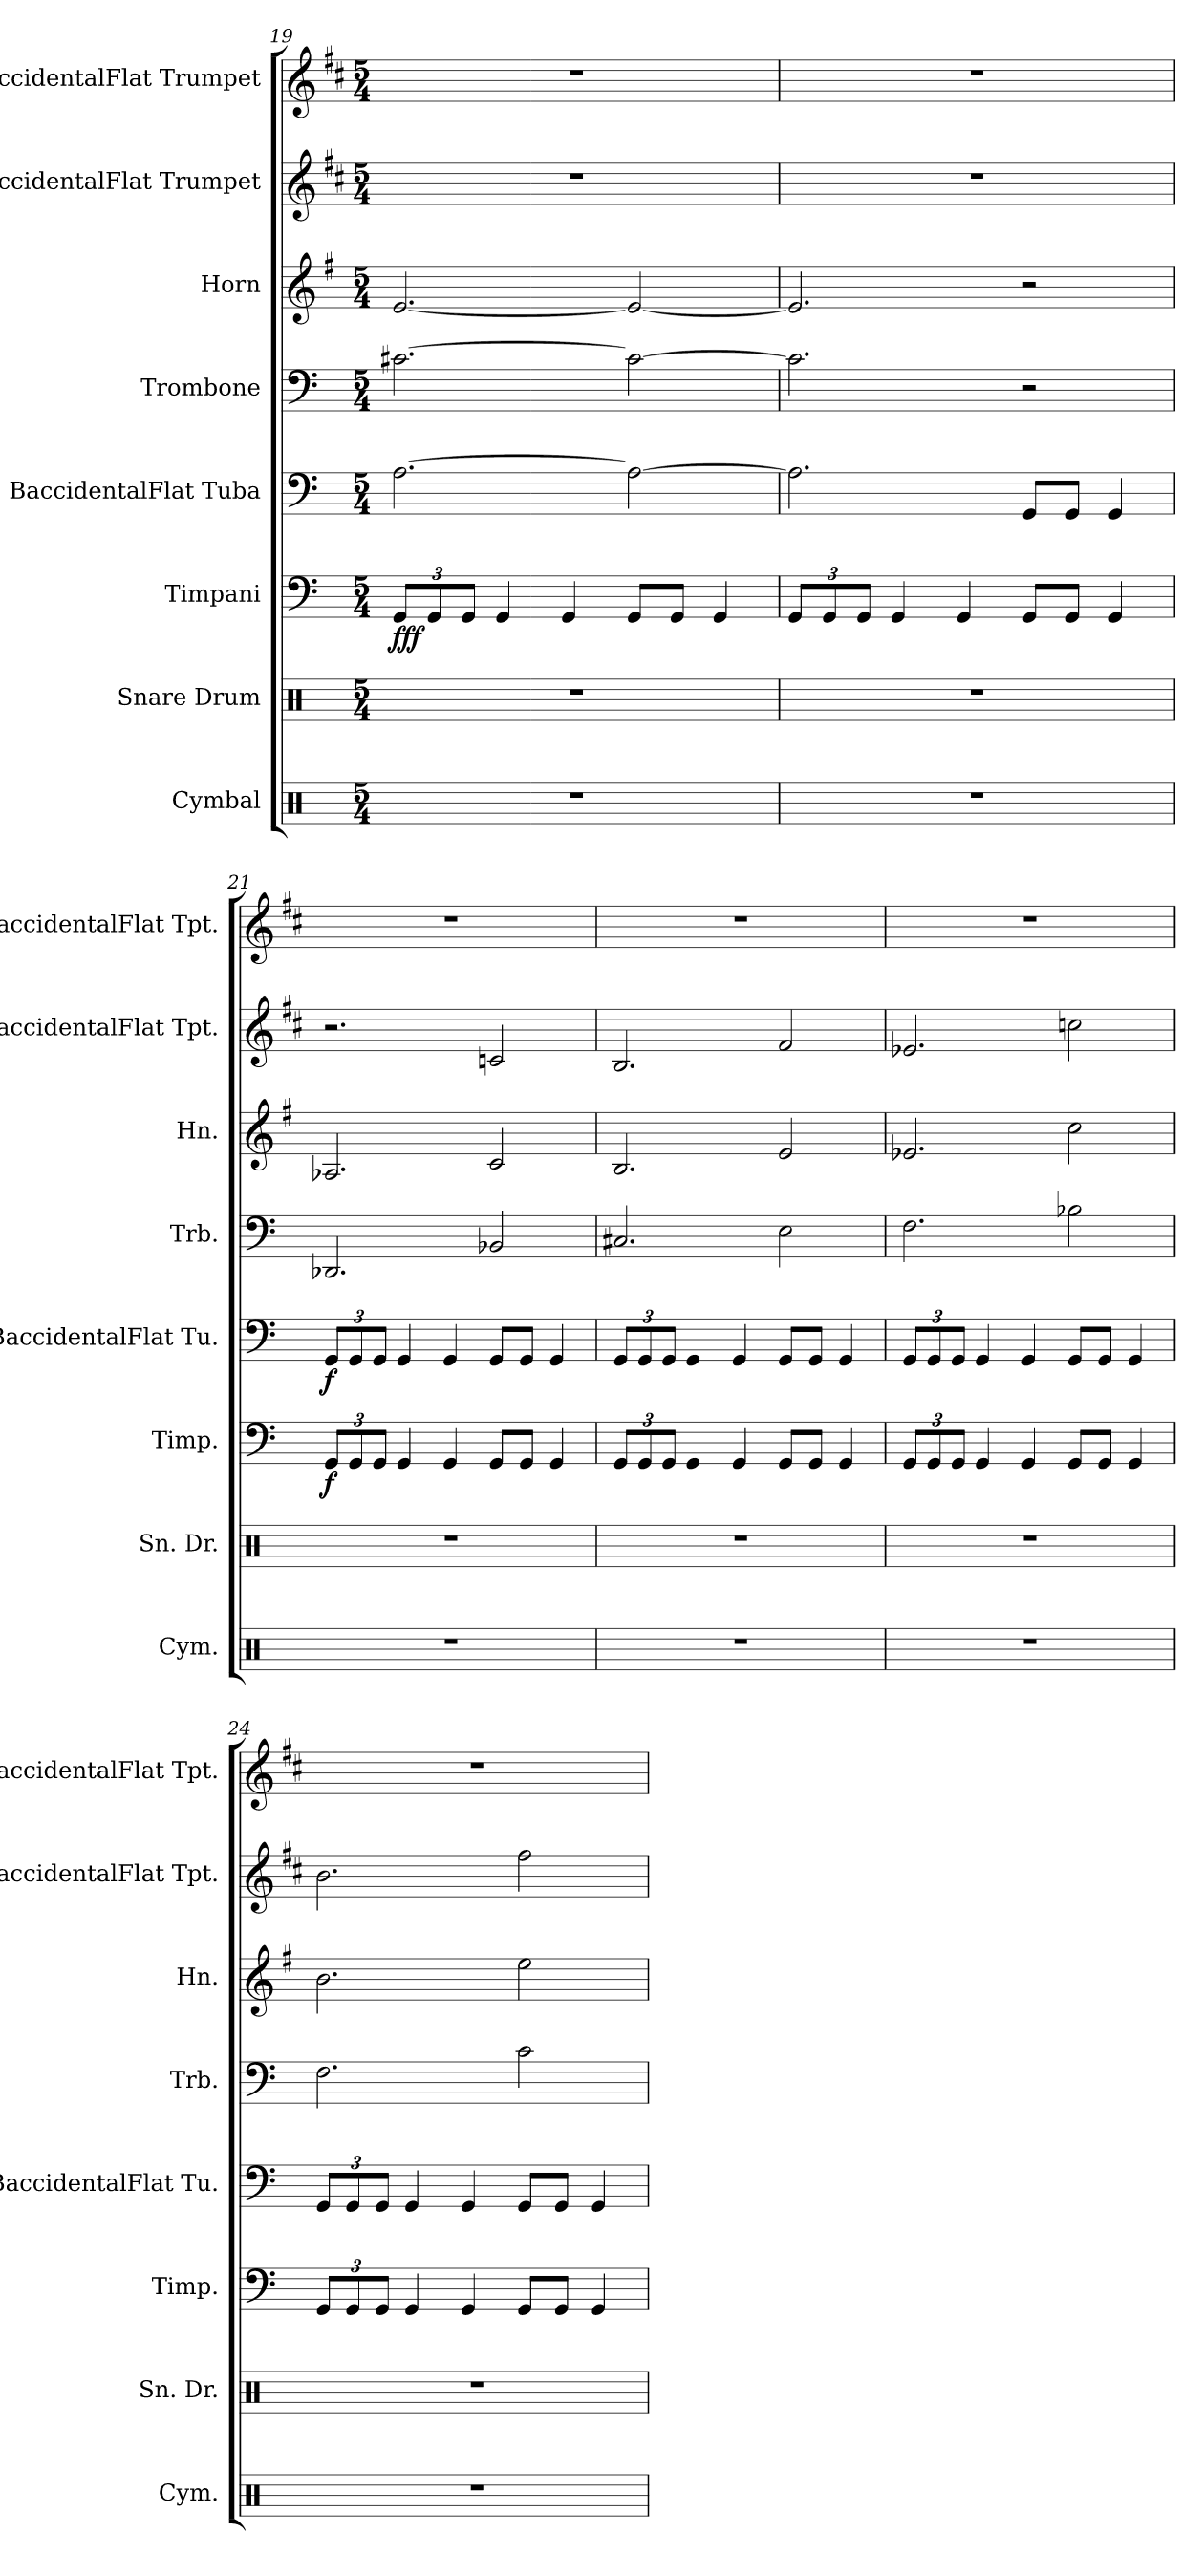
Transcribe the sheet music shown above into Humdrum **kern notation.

**kern	**kern	**kern	**dynam	**kern	**dynam	**kern	**kern	**kern	**kern
*part8	*part7	*part6	*part6	*part5	*part5	*part4	*part3	*part2	*part1
*staff8	*staff7	*staff6	*staff6	*staff5	*staff5	*staff4	*staff3	*staff2	*staff1
*I"Cymbal	*I"Snare Drum	*I"Timpani	*	*I"BaccidentalFlat Tuba	*	*I"Trombone	*I"Horn	*I"BaccidentalFlat Trumpet	*I"BaccidentalFlat Trumpet
*I'Cym.	*I'Sn. Dr.	*I'Timp.	*	*I'BaccidentalFlat Tu.	*	*I'Trb.	*I'Hn.	*I'BaccidentalFlat Tpt.	*I'BaccidentalFlat Tpt.
!!LO:LB:g=z
*clefX	*clefX	*clefF4	*	*clefF4	*	*clefF4	*clefG2	*clefG2	*clefG2
*	*	*	*	*	*	*	*ITrd4c7	*ITrd1c2	*ITrd1c2
*k[]	*k[]	*k[]	*	*k[]	*	*k[]	*k[]	*k[]	*k[]
*M5/4	*M5/4	*M5/4	*	*M5/4	*	*M5/4	*M5/4	*M5/4	*M5/4
*	*	*Xbrackettup	*	*	*	*	*	*	*
=19	=19	=19	=19	=19	=19	=19	=19	=19	=19
!	!	!	!LO:DY:b	!	!	!	!	!	!
4%5r	4%5r	12GG/L	fff	[2.A\	.	[2.c#X\	[2.A/	4%5r	4%5r
.	.	12GG/	.	.	.	.	.	.	.
.	.	12GG/J	.	.	.	.	.	.	.
.	.	4GG/	.	.	.	.	.	.	.
.	.	4GG/	.	.	.	.	.	.	.
.	.	8GG/L	.	2A\_	.	2c#\_	2A/_	.	.
.	.	8GG/J	.	.	.	.	.	.	.
.	.	4GG/	.	.	.	.	.	.	.
=20	=20	=20	=20	=20	=20	=20	=20	=20	=20
4%5r	4%5r	12GG/L	.	2.A\]	.	2.c#\]	2.A/]	4%5r	4%5r
.	.	12GG/	.	.	.	.	.	.	.
.	.	12GG/J	.	.	.	.	.	.	.
.	.	4GG/	.	.	.	.	.	.	.
.	.	4GG/	.	.	.	.	.	.	.
.	.	8GG/L	.	8GG/L	.	2r	2r	.	.
.	.	8GG/J	.	8GG/J	.	.	.	.	.
.	.	4GG/	.	4GG/	.	.	.	.	.
=21	=21	=21	=21	=21	=21	=21	=21	=21	=21
*	*	*	*	*Xbrackettup	*	*	*	*	*
!	!	!	!LO:DY:b	!	!LO:DY:b	!	!	!	!
4%5r	4%5r	12GG/L	f	12GG/L	f	2.DD-X/	2.D-X/	2.r	4%5r
.	.	12GG/	.	12GG/	.	.	.	.	.
.	.	12GG/J	.	12GG/J	.	.	.	.	.
.	.	4GG/	.	4GG/	.	.	.	.	.
.	.	4GG/	.	4GG/	.	.	.	.	.
.	.	8GG/L	.	8GG/L	.	2BB-X/	2F/	2B-X/	.
.	.	8GG/J	.	8GG/J	.	.	.	.	.
.	.	4GG/	.	4GG/	.	.	.	.	.
=22	=22	=22	=22	=22	=22	=22	=22	=22	=22
4%5r	4%5r	12GG/L	.	12GG/L	.	2.C#X/	2.E/	2.A/	4%5r
.	.	12GG/	.	12GG/	.	.	.	.	.
.	.	12GG/J	.	12GG/J	.	.	.	.	.
.	.	4GG/	.	4GG/	.	.	.	.	.
.	.	4GG/	.	4GG/	.	.	.	.	.
.	.	8GG/L	.	8GG/L	.	2E\	2A/	2e/	.
.	.	8GG/J	.	8GG/J	.	.	.	.	.
.	.	4GG/	.	4GG/	.	.	.	.	.
=23	=23	=23	=23	=23	=23	=23	=23	=23	=23
4%5r	4%5r	12GG/L	.	12GG/L	.	2.F\	2.A-X/	2.d-X/	4%5r
.	.	12GG/	.	12GG/	.	.	.	.	.
.	.	12GG/J	.	12GG/J	.	.	.	.	.
.	.	4GG/	.	4GG/	.	.	.	.	.
.	.	4GG/	.	4GG/	.	.	.	.	.
.	.	8GG/L	.	8GG/L	.	2B-X\	2f\	2b-X\	.
.	.	8GG/J	.	8GG/J	.	.	.	.	.
.	.	4GG/	.	4GG/	.	.	.	.	.
=24	=24	=24	=24	=24	=24	=24	=24	=24	=24
4%5r	4%5r	12GG/L	.	12GG/L	.	2.F\	2.e\	2.a\	4%5r
.	.	12GG/	.	12GG/	.	.	.	.	.
.	.	12GG/J	.	12GG/J	.	.	.	.	.
.	.	4GG/	.	4GG/	.	.	.	.	.
.	.	4GG/	.	4GG/	.	.	.	.	.
.	.	8GG/L	.	8GG/L	.	2c\	2a\	2ee\	.
.	.	8GG/J	.	8GG/J	.	.	.	.	.
.	.	4GG/	.	4GG/	.	.	.	.	.
=	=	=	=	=	=	=	=	=	=
*-	*-	*-	*-	*-	*-	*-	*-	*-	*-
